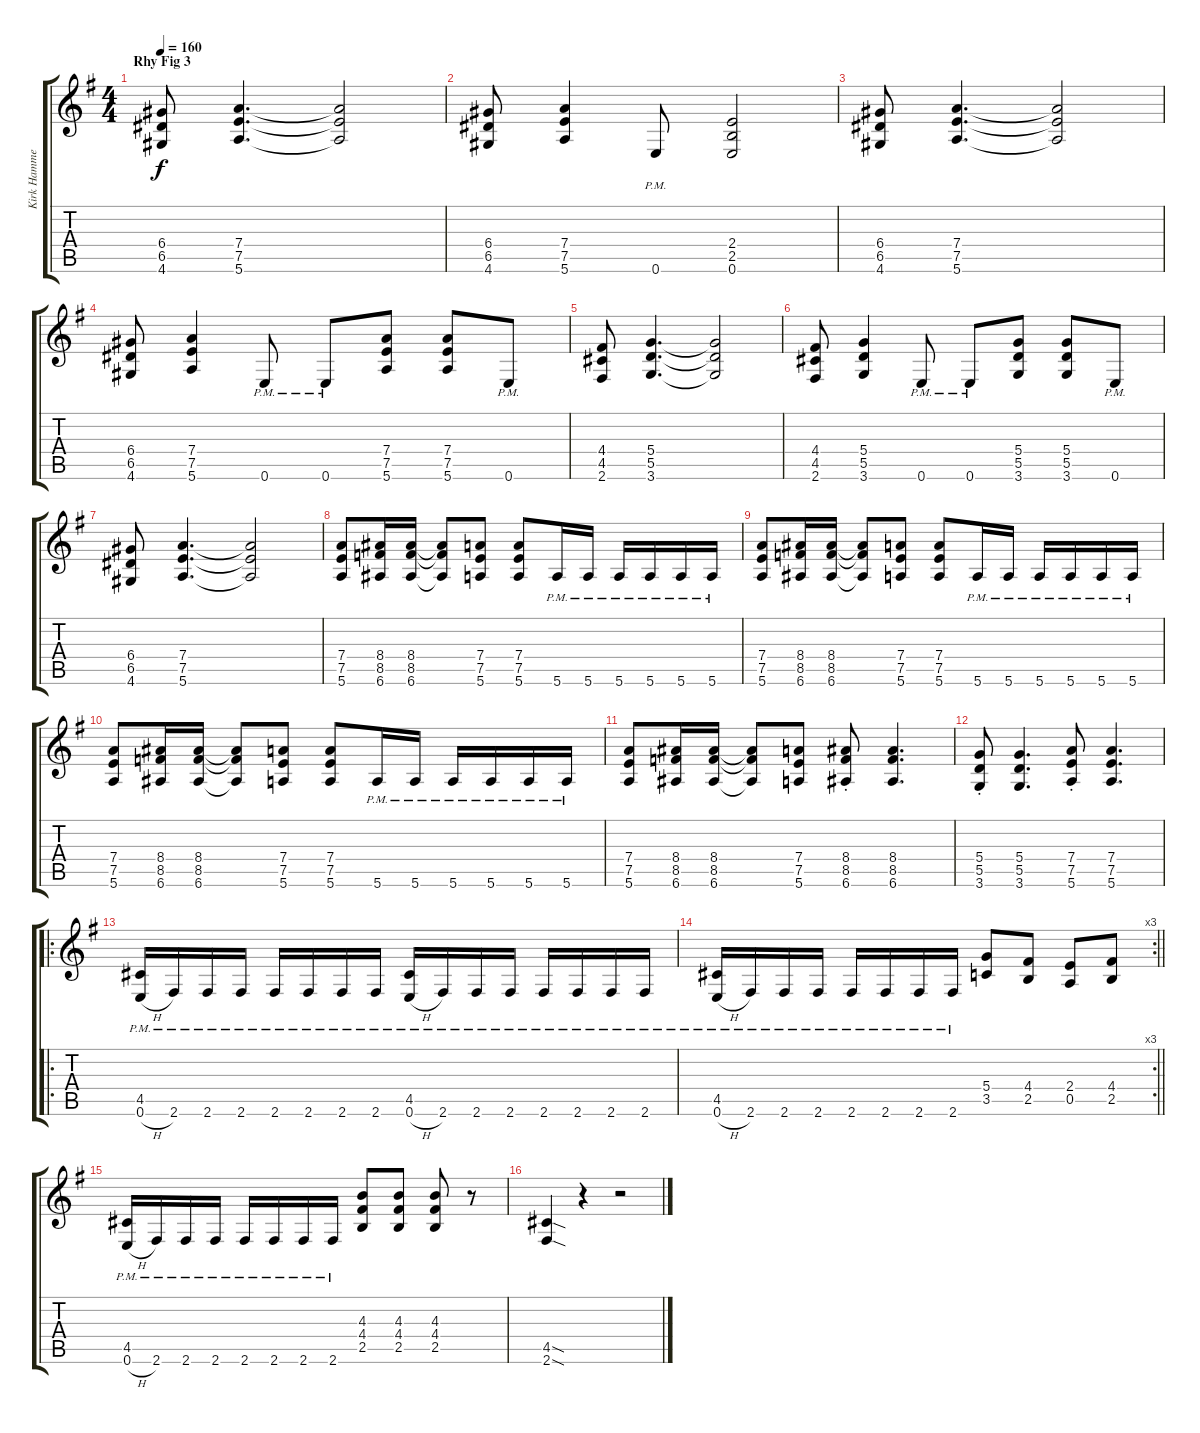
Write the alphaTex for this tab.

\track ("Kirk Hammett" "Kirk Hamme") {instrument distortionguitar}
\staff {score tabs}
\tuning (E4 B3 G3 D3 A2 E2) {hide}
\ts (4 4)
\section ("" "Rhy Fig 3")
\tempo 160
\clef g2
\ks g
(6.4 6.5 4.6).8{dy f} (7.4 7.5 5.6).4{d} (7.4{t} 7.5{t} 5.6{t}).2 |
(6.4 6.5 4.6).8 (7.4 7.5 5.6).4 0.6{pm}.8 (2.4 2.5 0.6).2 |
(6.4 6.5 4.6).8 (7.4 7.5 5.6).4{d} (7.4{t} 7.5{t} 5.6{t}).2 |
(6.4 6.5 4.6).8 (7.4 7.5 5.6).4 0.6{pm}.8 0.6{pm}.8 (7.4 7.5 5.6).8 (7.4 7.5 5.6).8 0.6{pm}.8 |
(4.4 4.5 2.6).8 (5.4 5.5 3.6).4{d} (5.4{t} 5.5{t} 3.6{t}).2 |
(4.4 4.5 2.6).8 (5.4 5.5 3.6).4 0.6{pm}.8 0.6{pm}.8 (5.4 5.5 3.6).8 (5.4 5.5 3.6).8 0.6{pm}.8 |
(6.4 6.5 4.6).8 (7.4 7.5 5.6).4{d} (7.4{t} 7.5{t} 5.6{t}).2 |
(7.4 7.5 5.6).8 (8.4 8.5 6.6).16 (8.4 8.5 6.6).16 (8.4{t} 8.5{t} 6.6{t}).8 (7.4 7.5 5.6).8 (7.4 7.5 5.6).8 5.6{pm}.16 5.6{pm}.16 5.6{pm}.16 5.6{pm}.16 5.6{pm}.16 5.6{pm}.16 |
(7.4 7.5 5.6).8 (8.4 8.5 6.6).16 (8.4 8.5 6.6).16 (8.4{t} 8.5{t} 6.6{t}).8 (7.4 7.5 5.6).8 (7.4 7.5 5.6).8 5.6{pm}.16 5.6{pm}.16 5.6{pm}.16 5.6{pm}.16 5.6{pm}.16 5.6{pm}.16 |
(7.4 7.5 5.6).8 (8.4 8.5 6.6).16 (8.4 8.5 6.6).16 (8.4{t} 8.5{t} 6.6{t}).8 (7.4 7.5 5.6).8 (7.4 7.5 5.6).8 5.6{pm}.16 5.6{pm}.16 5.6{pm}.16 5.6{pm}.16 5.6{pm}.16 5.6{pm}.16 |
(7.4 7.5 5.6).8 (8.4 8.5 6.6).16 (8.4 8.5 6.6).16 (8.4{t} 8.5{t} 6.6{t}).8 (7.4 7.5 5.6).8 (8.4{st} 8.5{st} 6.6{st}).8 (8.4 8.5 6.6).4{d} |
(5.4{st} 5.5{st} 3.6{st}).8 (5.4 5.5 3.6).4{d} (7.4{st} 7.5{st} 5.6{st}).8 (7.4 7.5 5.6).4{d} |
\ro
(4.5{pm} 0.6{h pm}).16 2.6{pm}.16 2.6{pm}.16 2.6{pm}.16 2.6{pm}.16 2.6{pm}.16 2.6{pm}.16 2.6{pm}.16 (4.5{pm} 0.6{h pm}).16 2.6{pm}.16 2.6{pm}.16 2.6{pm}.16 2.6{pm}.16 2.6{pm}.16 2.6{pm}.16 2.6{pm}.16 |
\rc 3
\barLineRight lightlight
(4.5{pm} 0.6{h pm}).16 2.6{pm}.16 2.6{pm}.16 2.6{pm}.16 2.6{pm}.16 2.6{pm}.16 2.6{pm}.16 2.6{pm}.16 (5.4 3.5).8 (4.4 2.5).8 (2.4 0.5).8 (4.4 2.5).8 |
(4.5{pm} 0.6{h pm}).16 2.6{pm}.16 2.6{pm}.16 2.6{pm}.16 2.6{pm}.16 2.6{pm}.16 2.6{pm}.16 2.6{pm}.16 (4.3 4.4 2.5).8 (4.3 4.4 2.5).8 (4.3 4.4 2.5).8 r.8 |
(4.5{sod} 2.6{sod}).4 r.4 r.2
